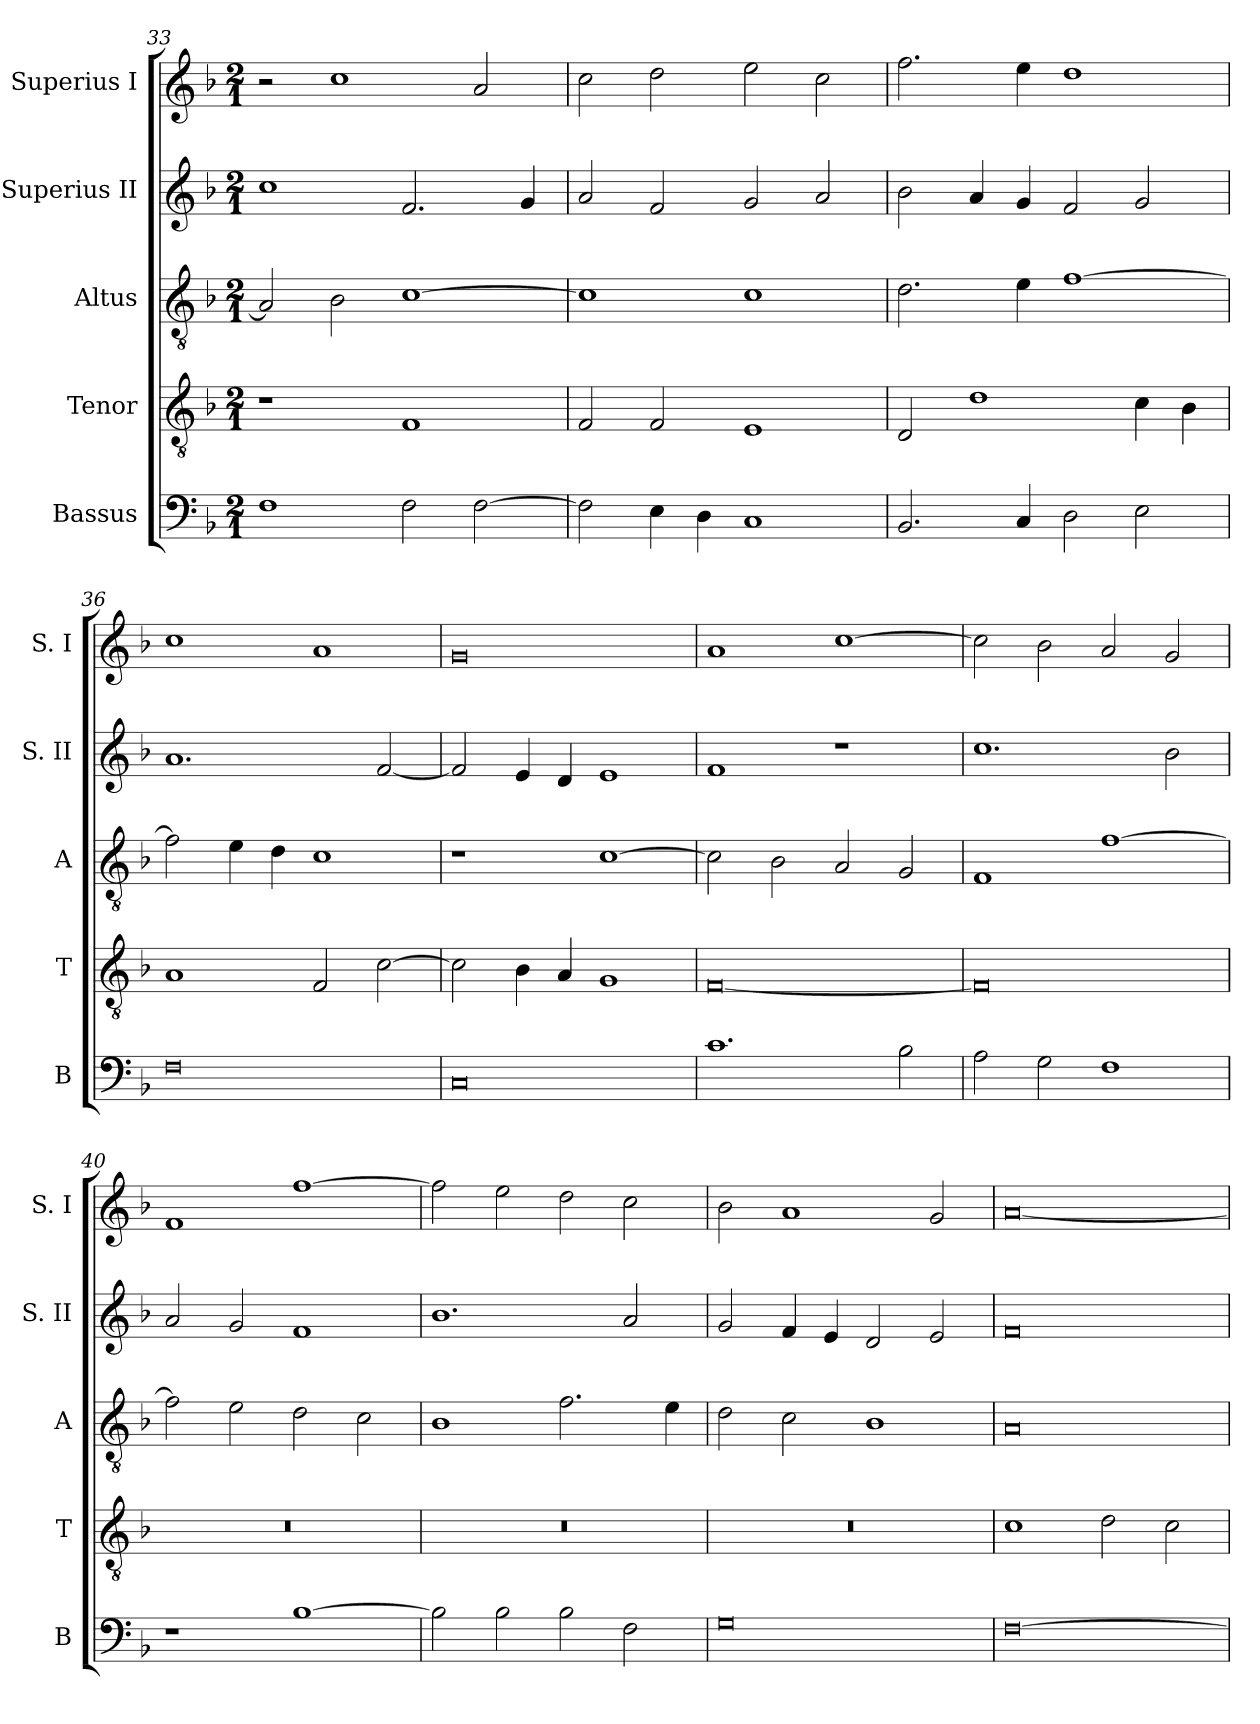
**kern	**kern	**kern	**kern	**kern
*part5	*part4	*part3	*part2	*part1
*staff5	*staff4	*staff3	*staff2	*staff1
*I"Bassus	*I"Tenor	*I"Altus	*I"Superius II	*I"Superius I
*I'B	*I'T	*I'A	*I'S. II	*I'S. I
*clefF4	*clefGv2	*clefGv2	*clefG2	*clefG2
*k[b-]	*k[b-]	*k[b-]	*k[b-]	*k[b-]
*F:	*F:	*F:	*F:	*F:
*M2/1	*M2/1	*M2/1	*M2/1	*M2/1
=33	=33	=33	=33	=33
1F	1r	2A]	1cc	2r
.	.	2B-	.	1cc
2F	1F	[1c	2.f	.
[2F	.	.	.	2a
.	.	.	4g	.
=34	=34	=34	=34	=34
2F]	2F	1c]	2a	2cc
4E	2F	.	2f	2dd
4D	.	.	.	.
1C	1E	1c	2g	2ee
.	.	.	2a	2cc
=35	=35	=35	=35	=35
2.BB-	2D	2.d	2b-	2.ff
.	1d	.	4a	.
4C	.	4e	4g	4ee
2D	.	[1f	2f	1dd
2E	4c	.	2g	.
.	4B-	.	.	.
=36	=36	=36	=36	=36
0F	1A	2f]	1.a	1cc
.	.	4e	.	.
.	.	4d	.	.
.	2F	1c	.	1a
.	[2c	.	[2f	.
=37	=37	=37	=37	=37
0C	2c]	1r	2f]	0g
.	4B-	.	4e	.
.	4A	.	4d	.
.	1G	[1c	1e	.
=38	=38	=38	=38	=38
1.c	[0F	2c]	1f	1a
.	.	2B-	.	.
.	.	2A	1r	[1cc
2B-	.	2G	.	.
=39	=39	=39	=39	=39
2A	0F]	1F	1.cc	2cc]
2G	.	.	.	2b-
1F	.	[1f	.	2a
.	.	.	2b-	2g
=40	=40	=40	=40	=40
1r	0r	2f]	2a	1f
.	.	2e	2g	.
[1B-	.	2d	1f	[1ff
.	.	2c	.	.
=41	=41	=41	=41	=41
2B-]	0r	1B-	1.b-	2ff]
2B-	.	.	.	2ee
2B-	.	2.f	.	2dd
2F	.	.	2a	2cc
.	.	4e	.	.
=42	=42	=42	=42	=42
0G	0r	2d	2g	2b-
.	.	2c	4f	1a
.	.	.	4e	.
.	.	1B-	2d	.
.	.	.	2e	2g
=43	=43	=43	=43	=43
[0F	1c	0A	0f	[0a
.	2d	.	.	.
.	2c	.	.	.
=	=	=	=	=
*-	*-	*-	*-	*-
